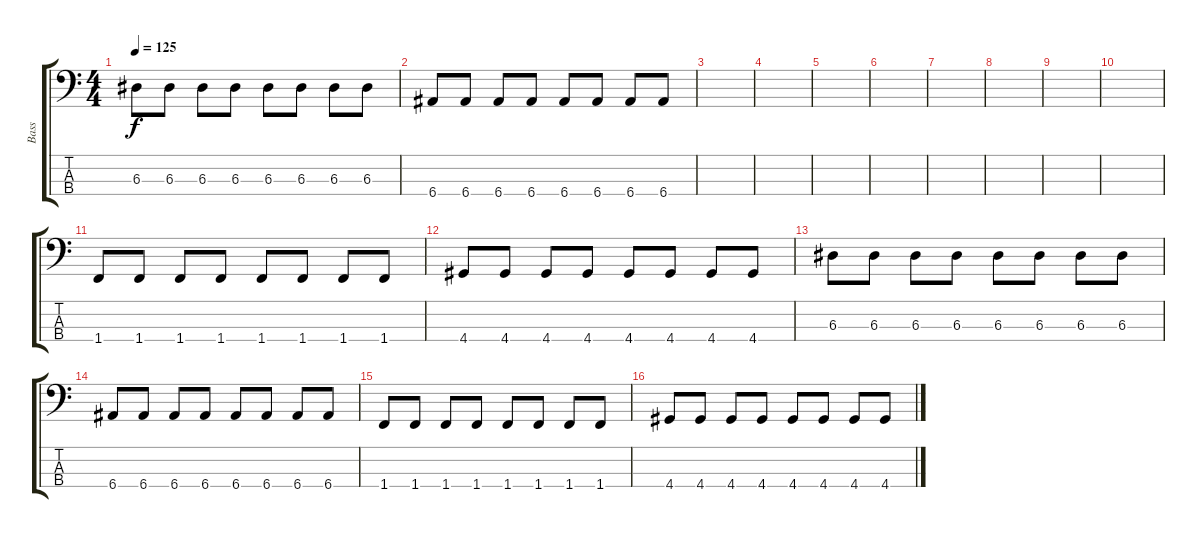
\track ("Bass" "Bass") {instrument electricbassfinger}
\staff {score tabs}
\tuning (G2 D2 A1 E1) {hide}
\ts (4 4)
\tempo 125
\clef f4
\ks c
6.3.8{dy f} 6.3.8 6.3.8 6.3.8 6.3.8 6.3.8 6.3.8 6.3.8 |
6.4.8 6.4.8 6.4.8 6.4.8 6.4.8 6.4.8 6.4.8 6.4.8 |
|
|
|
|
|
|
|
|
1.4.8 1.4.8 1.4.8 1.4.8 1.4.8 1.4.8 1.4.8 1.4.8 |
4.4.8 4.4.8 4.4.8 4.4.8 4.4.8 4.4.8 4.4.8 4.4.8 |
6.3.8 6.3.8 6.3.8 6.3.8 6.3.8 6.3.8 6.3.8 6.3.8 |
6.4.8 6.4.8 6.4.8 6.4.8 6.4.8 6.4.8 6.4.8 6.4.8 |
1.4.8 1.4.8 1.4.8 1.4.8 1.4.8 1.4.8 1.4.8 1.4.8 |
4.4.8 4.4.8 4.4.8 4.4.8 4.4.8 4.4.8 4.4.8 4.4.8
